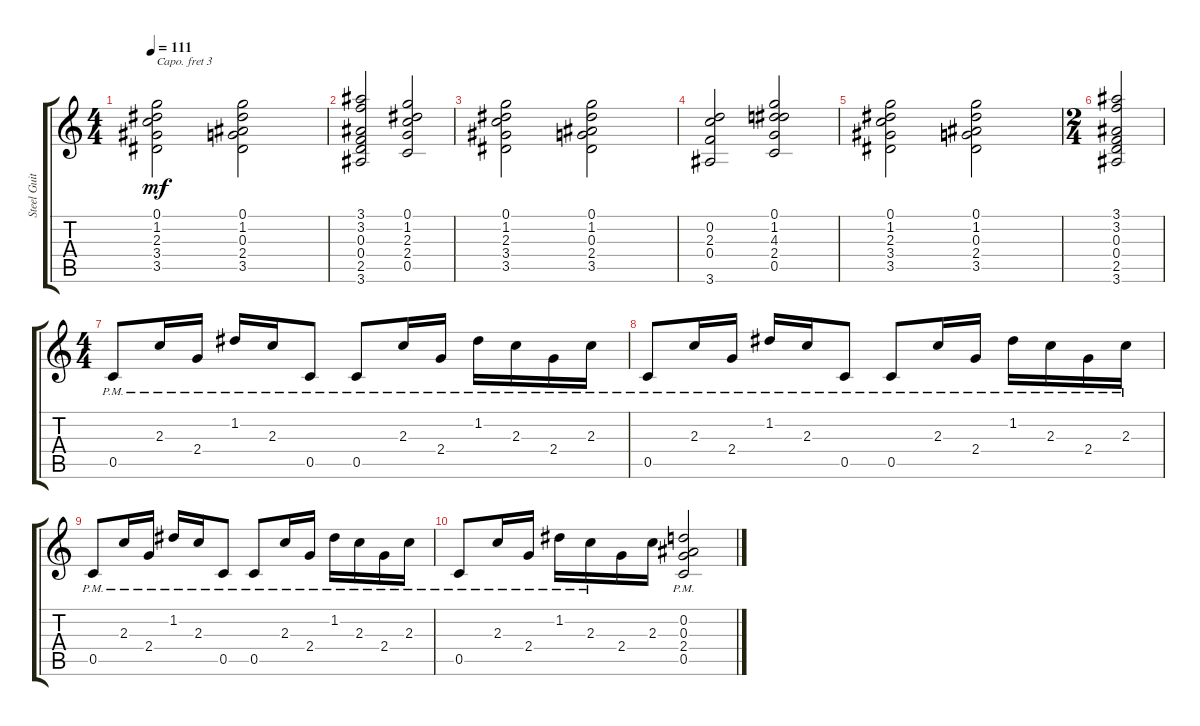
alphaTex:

\track ("Steel Guitar" "Steel Guit") {instrument acousticguitarsteel}
\staff {score tabs}
\capo 3
\tuning (E4 B3 G3 D3 A2 E2) {hide}
\ts (4 4)
\tempo 111
\clef g2
\ks c
(0.1 1.2 2.3 3.4 3.5).2{dy mf} (0.1 1.2 0.3 2.4 3.5).2 |
(3.1 3.2 0.3 0.4 2.5 3.6).2 (0.1 1.2 2.3 2.4 0.5).2 |
(0.1 1.2 2.3 3.4 3.5).2 (0.1 1.2 0.3 2.4 3.5).2 |
(0.2 2.3 0.4 3.6).2 (0.1 1.2 4.3 2.4 0.5).2 |
(0.1 1.2 2.3 3.4 3.5).2 (0.1 1.2 0.3 2.4 3.5).2 |
\ts (2 4)
(3.1 3.2 0.3 0.4 2.5 3.6).2 |
\ts (4 4)
0.5{pm}.8 2.3{pm}.16 2.4{pm}.16 1.2{pm}.16 2.3{pm}.16 0.5{pm}.8 0.5{pm}.8 2.3{pm}.16 2.4{pm}.16 1.2{pm}.16 2.3{pm}.16 2.4{pm}.16 2.3{pm}.16 |
0.5{pm}.8 2.3{pm}.16 2.4{pm}.16 1.2{pm}.16 2.3{pm}.16 0.5{pm}.8 0.5{pm}.8 2.3{pm}.16 2.4{pm}.16 1.2{pm}.16 2.3{pm}.16 2.4{pm}.16 2.3{pm}.16 |
0.5{pm}.8 2.3{pm}.16 2.4{pm}.16 1.2{pm}.16 2.3{pm}.16 0.5{pm}.8 0.5{pm}.8 2.3{pm}.16 2.4{pm}.16 1.2{pm}.16 2.3{pm}.16 2.4{pm}.16 2.3{pm}.16 |
0.5{pm}.8 2.3{pm}.16 2.4{pm}.16 1.2{pm}.16 2.3{pm}.16 2.4.16 2.3.16 (0.2 0.3{pm} 2.4 0.5).2
